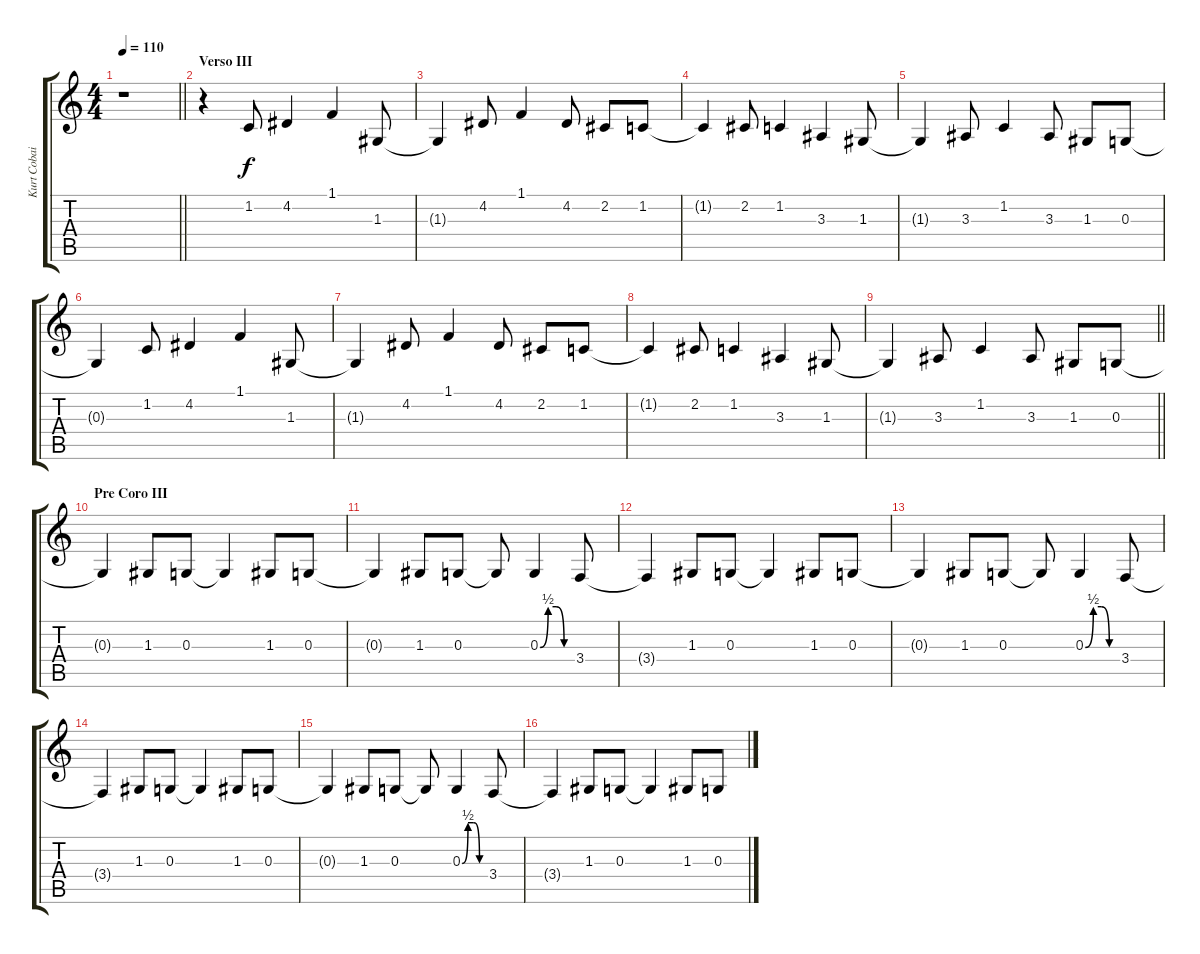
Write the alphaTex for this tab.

\track ("Kurt Cobain (Voz)" "Kurt Cobai") {instrument stringensemble1}
\staff {score tabs}
\tuning (E4 B3 G3 D3 A2 E2) {hide}
\ts (4 4)
\tempo 110
\clef g2
\barLineRight lightlight
\ks c
r.1{dy f} |
\section ("" "Verso III")
r.4 1.2.8 4.2.4 1.1.4 1.3.8 |
1.3{t}.4 4.2.8 1.1.4 4.2.8 2.2.8 1.2.8 |
1.2{t}.4 2.2.8 1.2.4 3.3.4 1.3.8 |
1.3{t}.4 3.3.8 1.2.4 3.3.8 1.3.8 0.3.8 |
0.3{t}.4 1.2.8 4.2.4 1.1.4 1.3.8 |
1.3{t}.4 4.2.8 1.1.4 4.2.8 2.2.8 1.2.8 |
1.2{t}.4 2.2.8 1.2.4 3.3.4 1.3.8 |
\barLineRight lightlight
1.3{t}.4 3.3.8 1.2.4 3.3.8 1.3.8 0.3.8 |
\section ("" "Pre Coro III")
0.3{t}.4 1.3.8 0.3.8 0.3{t}.4 1.3.8 0.3.8 |
0.3{t}.4 1.3.8 0.3.8 0.3{t}.8 0.3{be (custom 0 0 15 2 30 2 45 0 60 0)}.4 3.4.8 |
3.4{t}.4 1.3.8 0.3.8 0.3{t}.4 1.3.8 0.3.8 |
0.3{t}.4 1.3.8 0.3.8 0.3{t}.8 0.3{be (custom 0 0 15 2 30 2 45 0 60 0)}.4 3.4.8 |
3.4{t}.4 1.3.8 0.3.8 0.3{t}.4 1.3.8 0.3.8 |
0.3{t}.4 1.3.8 0.3.8 0.3{t}.8 0.3{be (custom 0 0 15 2 30 2 45 0 60 0)}.4 3.4.8 |
3.4{t}.4 1.3.8 0.3.8 0.3{t}.4 1.3.8 0.3.8
